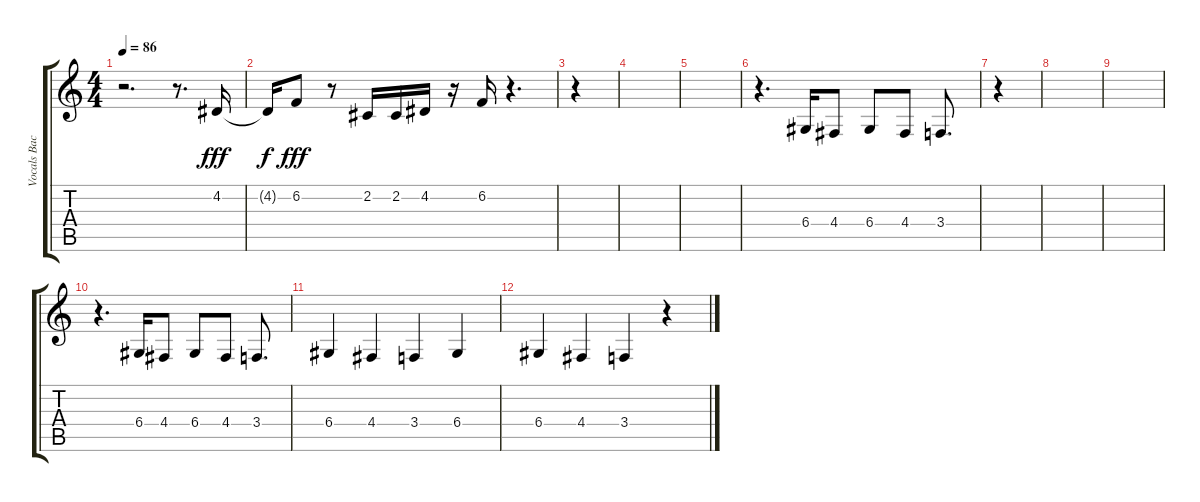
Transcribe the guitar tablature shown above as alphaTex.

\track ("Vocals Background" "Vocals Bac") {instrument tenorsax}
\staff {score tabs}
\tuning (E4 B3 G3 D3 A2 E2) {hide}
\ts (4 4)
\tempo 86
\clef g2
\ks c
r.2{d dy fff} r.8{d} 4.2.16 |
4.2{t}.16{dy f} 6.2.8{dy fff} r.8 2.2.16 2.2.16 4.2.16 r.16 6.2.16 r.4{d} |
r.4 |
|
|
r.4{d} 6.4.16 4.4.8 6.4.8 4.4.8 3.4.8{d} |
r.4 |
|
|
r.4{d} 6.4.16 4.4.8 6.4.8 4.4.8 3.4.8{d} |
6.4.4 4.4.4 3.4.4 6.4.4 |
6.4.4 4.4.4 3.4.4 r.4
